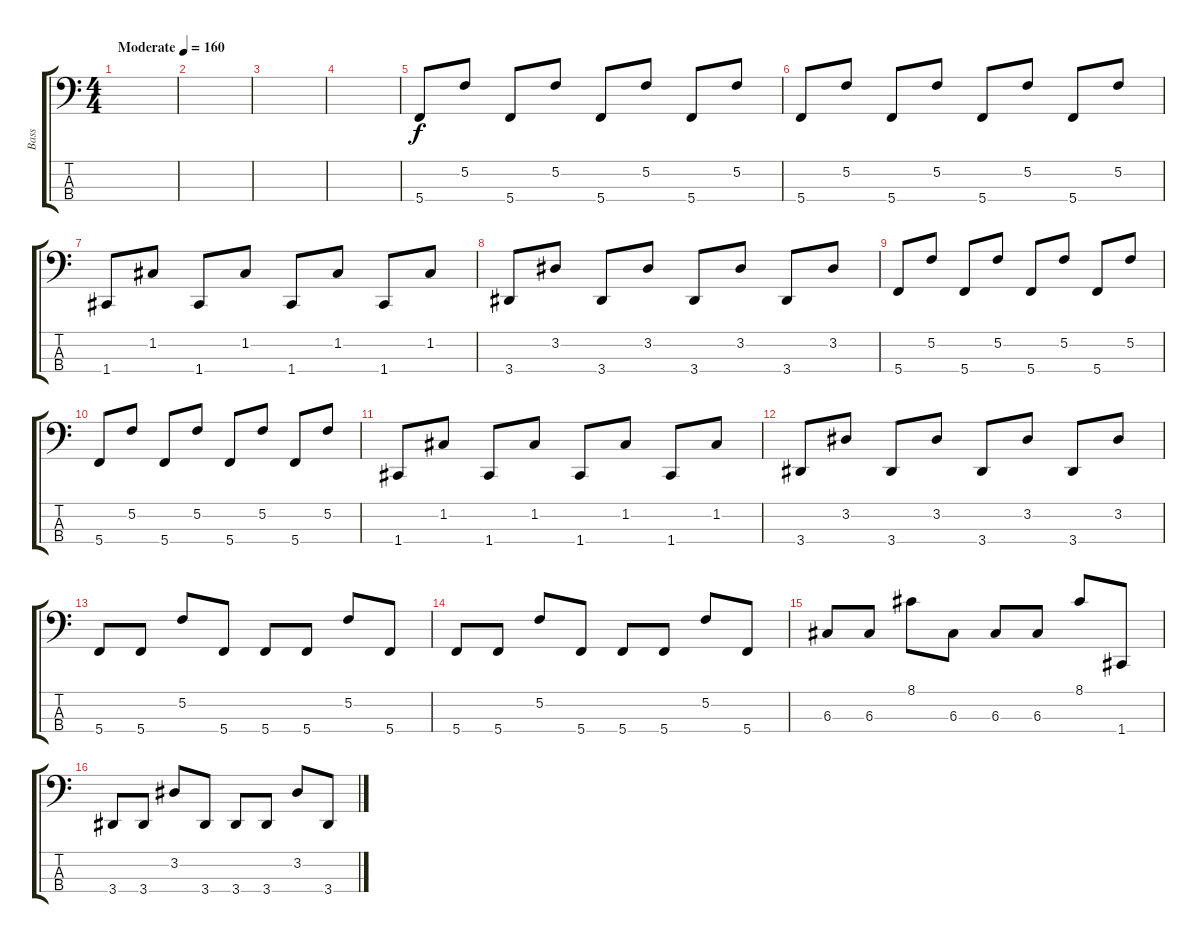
\track ("Bass" "Bass") {instrument electricbassfinger}
\staff {score tabs}
\tuning (F2 C2 G1 C1) {hide}
\ts (4 4)
\tempo (160 "Moderate")
\clef f4
\ks c
|
|
|
|
5.4.8 5.2.8 5.4.8 5.2.8 5.4.8 5.2.8 5.4.8 5.2.8 |
5.4.8 5.2.8 5.4.8 5.2.8 5.4.8 5.2.8 5.4.8 5.2.8 |
1.4.8 1.2.8 1.4.8 1.2.8 1.4.8 1.2.8 1.4.8 1.2.8 |
3.4.8 3.2.8 3.4.8 3.2.8 3.4.8 3.2.8 3.4.8 3.2.8 |
5.4.8 5.2.8 5.4.8 5.2.8 5.4.8 5.2.8 5.4.8 5.2.8 |
5.4.8 5.2.8 5.4.8 5.2.8 5.4.8 5.2.8 5.4.8 5.2.8 |
1.4.8 1.2.8 1.4.8 1.2.8 1.4.8 1.2.8 1.4.8 1.2.8 |
3.4.8 3.2.8 3.4.8 3.2.8 3.4.8 3.2.8 3.4.8 3.2.8 |
5.4.8 5.4.8 5.2.8 5.4.8 5.4.8 5.4.8 5.2.8 5.4.8 |
5.4.8 5.4.8 5.2.8 5.4.8 5.4.8 5.4.8 5.2.8 5.4.8 |
6.3.8 6.3.8 8.1.8 6.3.8 6.3.8 6.3.8 8.1.8 1.4.8 |
3.4.8 3.4.8 3.2.8 3.4.8 3.4.8 3.4.8 3.2.8 3.4.8
